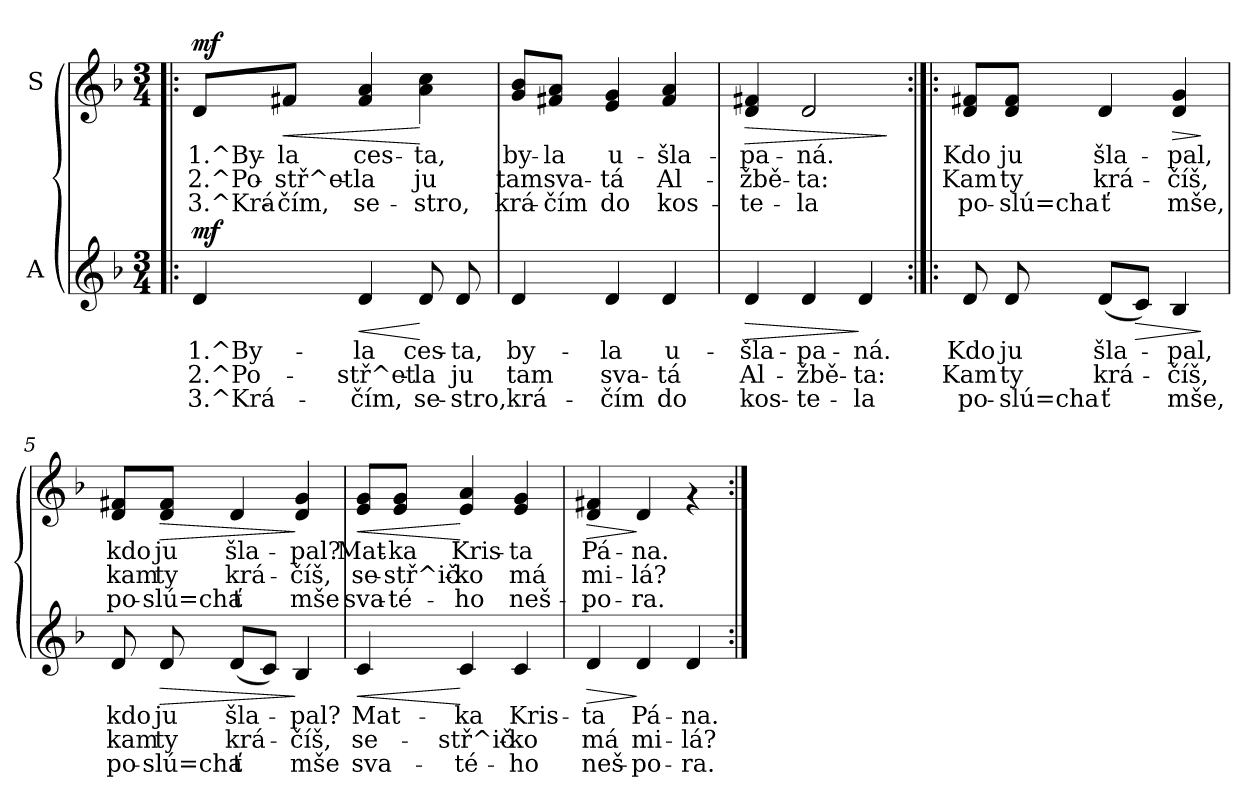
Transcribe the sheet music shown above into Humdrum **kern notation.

**kern	**text	**text	**text	**dynam	**kern	**text	**text	**text	**dynam
*part2	*part2	*part2	*part2	*part2	*part1	*part1	*part1	*part1	*part1
*staff2	*staff2	*staff2	*staff2	*staff2	*staff1	*staff1	*staff1	*staff1	*staff1
*I"A	*	*	*	*	*I"S	*	*	*	*
*clefG2	*	*	*	*	*clefG2	*	*	*	*
*k[b-]	*	*	*	*	*k[b-]	*	*	*	*
*F:	*	*	*	*	*F:	*	*	*	*
*M3/4	*	*	*	*	*M3/4	*	*	*	*
=1!|:	=1!|:	=1!|:	=1!|:	=1!|:	=1!|:	=1!|:	=1!|:	=1!|:	=1!|:
!	!LO:LY:b:rj	!LO:LY:b:rj	!LO:LY:b:rj	!LO:DY:a	!	!LO:LY:b:rj	!LO:LY:b:rj	!LO:LY:b:rj	!LO:DY:a
4d/	1.^By-	2.^Po-	3.^Krá-	mf	8d/L	1.^By-	2.^Po-	3.^Krá-	mf
!	!	!	!	!	!	!LO:LY:b:rj	!LO:LY:b:rj	!LO:LY:b:rj	!LO:HP:b
.	.	.	.	.	8f#X/J	-la	-stř^et-	-čím,	<
!	!LO:LY:b:rj	!LO:LY:b:rj	!LO:LY:b:rj	!LO:HP:b	!	!LO:LY:b:rj	!LO:LY:b:rj	!LO:LY:b:rj	!
4d/	-la	-stř^et-	-čím,	<	4f#/ 4a/	ces-	-la	se-	.
!	!LO:LY:b:rj	!LO:LY:b:rj	!LO:LY:b:rj	!	!	!LO:LY:b:rj	!LO:LY:b:rj	!LO:LY:b:rj	!
8d/	ces-	-la	se-	[	4a\ 4cc\	-ta,	ju	-stro,	[
!	!LO:LY:b:rj	!LO:LY:b:rj	!LO:LY:b:rj	!	!	!	!	!	!
8d/	-ta,	ju	-stro,	.	.	.	.	.	.
=2	=2	=2	=2	=2	=2	=2	=2	=2	=2
!	!LO:LY:b:rj	!LO:LY:b:rj	!LO:LY:b:rj	!	!	!LO:LY:b:rj	!LO:LY:b:rj	!LO:LY:b:rj	!
4d/	by-	tam	krá-	.	8g/ 8b-/L	by-	tam	krá-	.
!	!	!	!	!	!	!LO:LY:b:rj	!LO:LY:b:rj	!LO:LY:b:rj	!
.	.	.	.	.	8f#X/ 8a/J	-la	sva-	-čím	.
!	!LO:LY:b:rj	!LO:LY:b:rj	!LO:LY:b:rj	!	!	!LO:LY:b:rj	!LO:LY:b:rj	!LO:LY:b:rj	!
4d/	-la	sva-	-čím	.	4e/ 4g/	u-	-tá	do	.
!	!LO:LY:b:rj	!LO:LY:b:rj	!LO:LY:b:rj	!	!	!LO:LY:b:rj	!LO:LY:b:rj	!LO:LY:b:rj	!
4d/	u-	-tá	do	.	4f#/ 4a/	-šla-	Al-	kos-	.
=3	=3	=3	=3	=3	=3	=3	=3	=3	=3
!	!LO:LY:b:rj	!LO:LY:b:rj	!LO:LY:b:rj	!LO:HP:b	!	!LO:LY:b:rj	!LO:LY:b:rj	!LO:LY:b:rj	!LO:HP:b
4d/	-šla-	Al-	kos-	>	4d/ 4f#X/	-pa-	-žbě-	-te-	>
!	!LO:LY:b:rj	!LO:LY:b:rj	!LO:LY:b:rj	!	!	!LO:LY:b:rj	!LO:LY:b:rj	!LO:LY:b:rj	!
4d/	-pa-	-žbě-	-te-	.	2d/	-ná.	-ta:	-la	.
!	!LO:LY:b:rj	!LO:LY:b:rj	!LO:LY:b:rj	!	!	!	!	!	!
4d/	-ná.	-ta:	-la	]	.	.	.	.	.
.	.	.	.	.	.	.	.	.	]
!!LO:LB:g=z
=4:|!|:	=4:|!|:	=4:|!|:	=4:|!|:	=4:|!|:	=4:|!|:	=4:|!|:	=4:|!|:	=4:|!|:	=4:|!|:
!	!LO:LY:b:rj	!LO:LY:b:rj	!LO:LY:b:rj	!	!	!LO:LY:b:rj	!LO:LY:b:rj	!LO:LY:b:rj	!
8d/	Kdo	Kam	po-	.	8d/ 8f#X/L	Kdo	Kam	po-	.
!	!LO:LY:b:rj	!LO:LY:b:rj	!LO:LY:b:rj	!	!	!LO:LY:b:rj	!LO:LY:b:rj	!LO:LY:b:rj	!
8d/	ju	ty	-slú=cha	.	8d/ 8f#/J	ju	ty	-slú=cha	.
!	!LO:LY:b:rj	!LO:LY:b:rj	!LO:LY:b:rj	!	!	!LO:LY:b:rj	!LO:LY:b:rj	!LO:LY:b:rj	!
(<8d/L	šla-	krá-	ť	.	4d/	šla-	krá-	ť	.
!	!	!	!	!LO:HP:b	!	!	!	!	!
8c/J)	.	.	.	>	.	.	.	.	.
!	!LO:LY:b:rj	!LO:LY:b:rj	!LO:LY:b:rj	!	!	!LO:LY:b:rj	!LO:LY:b:rj	!LO:LY:b:rj	!LO:HP:b
4B-/	-pal,	-číš,	mše,	.	4d/ 4g/	-pal,	-číš,	mše,	>
.	.	.	.	]	.	.	.	.	]
=5	=5	=5	=5	=5	=5	=5	=5	=5	=5
!	!LO:LY:b:rj	!LO:LY:b:rj	!LO:LY:b:rj	!	!	!LO:LY:b:rj	!LO:LY:b:rj	!LO:LY:b:rj	!
8d/	kdo	kam	po-	.	8d/ 8f#X/L	kdo	kam	po-	.
!	!LO:LY:b:rj	!LO:LY:b:rj	!LO:LY:b:rj	!LO:HP:b	!	!LO:LY:b:rj	!LO:LY:b:rj	!LO:LY:b:rj	!LO:HP:b
8d/	ju	ty	-slú=cha	>	8d/ 8f#/J	ju	ty	-slú=cha	>
!	!LO:LY:b:rj	!LO:LY:b:rj	!LO:LY:b:rj	!	!	!LO:LY:b:rj	!LO:LY:b:rj	!LO:LY:b:rj	!
(<8d/L	šla-	krá-	ť	.	4d/	šla-	krá-	ť	.
8c/J)	.	.	.	.	.	.	.	.	.
!	!LO:LY:b:rj	!LO:LY:b:rj	!LO:LY:b:rj	!	!	!LO:LY:b:rj	!LO:LY:b:rj	!LO:LY:b:rj	!
4B-/	-pal?	-číš,	mše	]	4d/ 4g/	-pal?	-číš,	mše	]
=6	=6	=6	=6	=6	=6	=6	=6	=6	=6
!	!LO:LY:b:rj	!LO:LY:b:rj	!LO:LY:b:rj	!LO:HP:b	!	!LO:LY:b:rj	!LO:LY:b:rj	!LO:LY:b:rj	!LO:HP:b
4c/	Mat-	se-	sva-	<	8e/ 8g/L	Mat-	se-	sva-	<
!	!	!	!	!	!	!LO:LY:b:rj	!LO:LY:b:rj	!LO:LY:b:rj	!
.	.	.	.	.	8e/ 8g/J	-ka	-stř^ič-	-té-	.
!	!LO:LY:b:rj	!LO:LY:b:rj	!LO:LY:b:rj	!	!	!LO:LY:b:rj	!LO:LY:b:rj	!LO:LY:b:rj	!
4c/	-ka	-stř^ič-	-té-	[	4e/ 4a/	Kris-	-ko	-ho	[
!	!LO:LY:b:rj	!LO:LY:b:rj	!LO:LY:b:rj	!	!	!LO:LY:b:rj	!LO:LY:b:rj	!LO:LY:b:rj	!
4c/	Kris-	-ko	-ho	.	4e/ 4g/	-ta	má	neš-	.
=7	=7	=7	=7	=7	=7	=7	=7	=7	=7
!	!LO:LY:b:rj	!LO:LY:b:rj	!LO:LY:b:rj	!LO:HP:b	!	!LO:LY:b:rj	!LO:LY:b:rj	!LO:LY:b:rj	!LO:HP:b
4d/	-ta	má	neš-	>	4d/ 4f#X/	Pá-	mi-	-po-	>
!	!LO:LY:b:rj	!LO:LY:b:rj	!LO:LY:b:rj	!	!	!LO:LY:b:rj	!LO:LY:b:rj	!LO:LY:b:rj	!
4d/	Pá-	mi-	-po-	]	4d/	-na.	-lá?	-ra.	]
!	!LO:LY:b:rj	!LO:LY:b:rj	!LO:LY:b:rj	!	!	!	!	!	!
4d/	-na.	-lá?	-ra.	.	4rf	.	.	.	.
=:|!	=:|!	=:|!	=:|!	=:|!	=:|!	=:|!	=:|!	=:|!	=:|!
*-	*-	*-	*-	*-	*-	*-	*-	*-	*-
